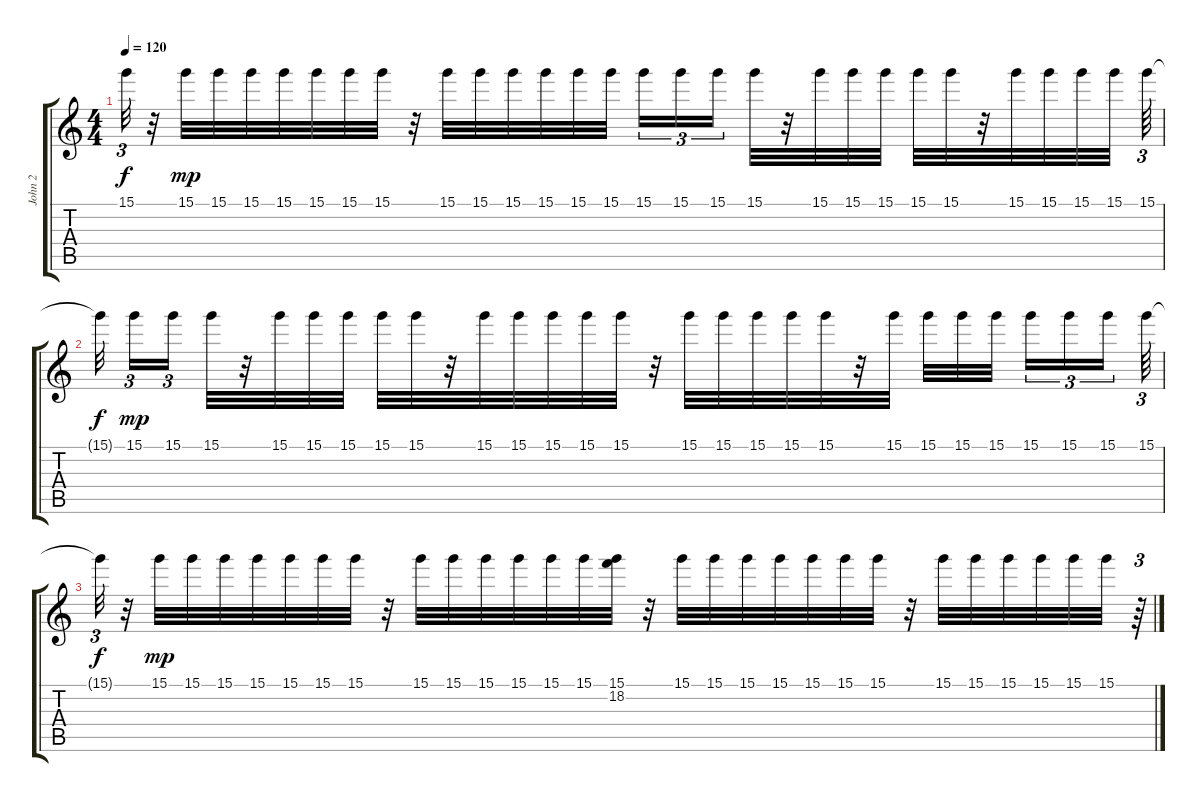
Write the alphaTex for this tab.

\track ("John 2" "John 2") {instrument electricguitarmuted}
\staff {score tabs}
\tuning (E4 B3 G3 D3 A2 E2) {hide}
\ts (4 4)
\tempo 120
\clef g2
\ks c
15.1{t}.32{tu (3 2) dy f} r.32 15.1.32{dy mp} 15.1.32 15.1.32 15.1.32 15.1.32 15.1.32 15.1.32 r.32 15.1.32 15.1.32 15.1.32 15.1.32 15.1.32 15.1.32{beam splitsecondary} 15.1.16{tu (3 2)} 15.1.16{tu (3 2)} 15.1.16{tu (3 2) beam splitsecondary} 15.1.32 r.32 15.1.32 15.1.32 15.1.32 15.1.32 15.1.32 r.32 15.1.32 15.1.32 15.1.32 15.1.32{beam splitsecondary} 15.1.64{tu (3 2)} |
15.1{t}.32{dy f beam splitsecondary} 15.1.16{tu (3 2) dy mp} 15.1.16{tu (3 2) beam splitsecondary} 15.1.32 r.32 15.1.32 15.1.32 15.1.32 15.1.32 15.1.32 r.32 15.1.32 15.1.32 15.1.32 15.1.32 15.1.32 r.32 15.1.32 15.1.32 15.1.32 15.1.32 15.1.32 r.32 15.1.32 15.1.32 15.1.32 15.1.32{beam splitsecondary} 15.1.16{tu (3 2)} 15.1.16{tu (3 2)} 15.1.16{tu (3 2) beam splitsecondary} 15.1.64{tu (3 2)} |
15.1{t}.32{tu (3 2) dy f} r.32 15.1.32{dy mp} 15.1.32 15.1.32 15.1.32 15.1.32 15.1.32 15.1.32 r.32 15.1.32 15.1.32 15.1.32 15.1.32 15.1.32 15.1.32 (15.1 18.2).32 r.32 15.1.32 15.1.32 15.1.32 15.1.32 15.1.32 15.1.32 15.1.32 r.32 15.1.32 15.1.32 15.1.32 15.1.32 15.1.32 15.1.32 r.64{tu (3 2)}
